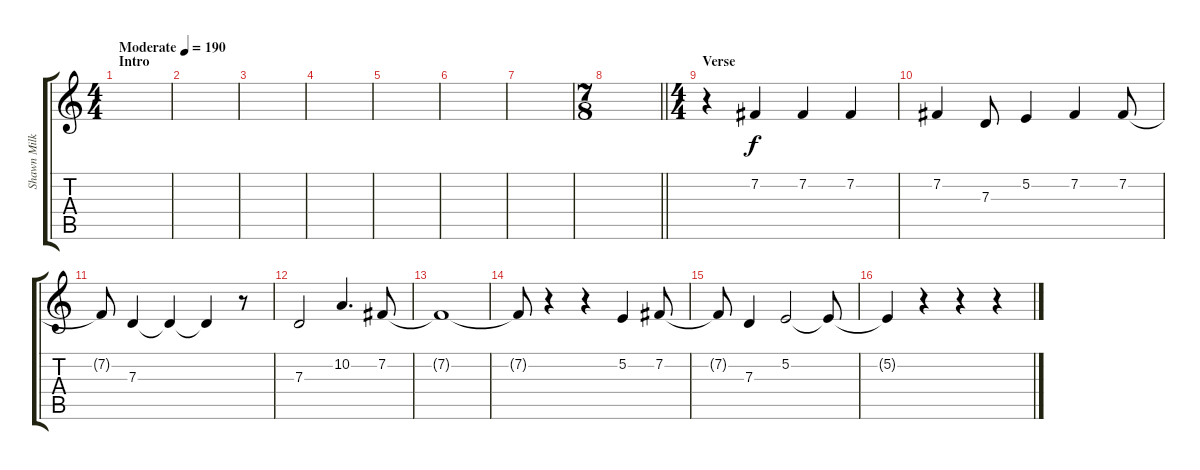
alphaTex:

\track ("Shawn Milke - Vocals" "Shawn Milk") {instrument altosax}
\staff {score tabs}
\tuning (E4 B3 G3 D3 A2 E2) {hide}
\ts (4 4)
\section ("" "Intro")
\tempo (190 "Moderate")
\clef g2
\ks c
|
|
|
|
|
|
|
\ts (7 8)
\barLineRight lightlight
|
\ts (4 4)
\section ("" "Verse")
r.4 7.2.4 7.2.4 7.2.4 |
7.2.4 7.3.8 5.2.4 7.2.4 7.2.8 |
7.2{t}.8 7.3.4 7.3{t}.4 7.3{t}.4 r.8 |
7.3.2 10.2.4{d} 7.2.8 |
7.2{t}.1 |
7.2{t}.8 r.4 r.4 5.2.4 7.2.8 |
7.2{t}.8 7.3.4 5.2.2 5.2{t}.8 |
5.2{t}.4 r.4 r.4 r.4
